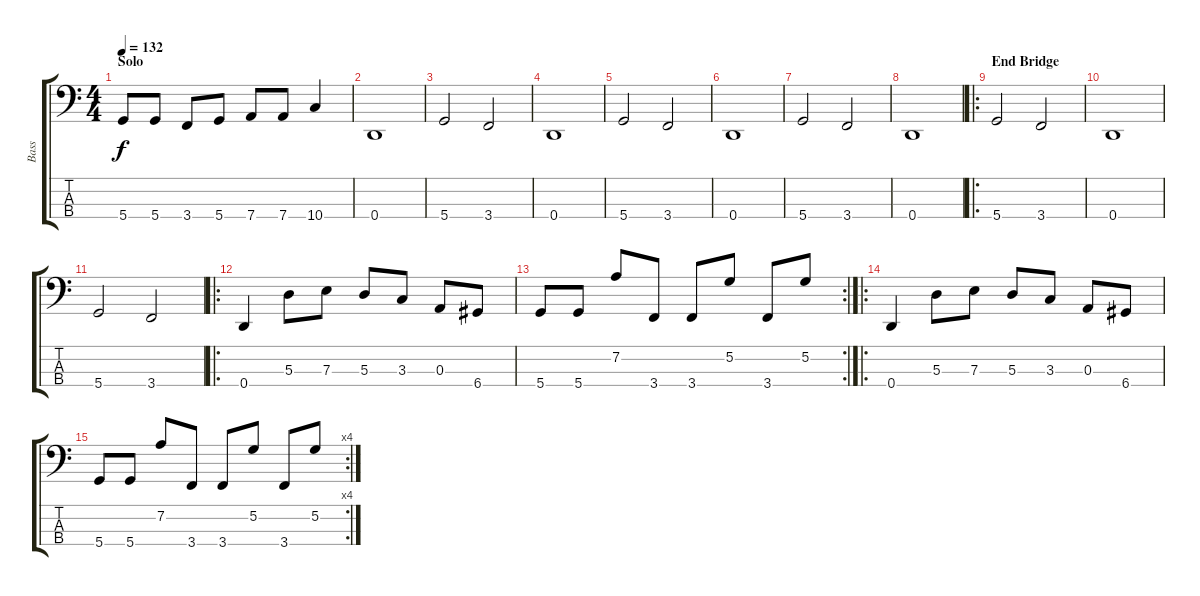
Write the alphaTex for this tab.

\track ("Bass" "Bass") {instrument electricbassfinger}
\staff {score tabs}
\tuning (G2 D2 A1 D1) {hide}
\ts (4 4)
\section ("" "Solo")
\tempo 132
\clef f4
\ks c
5.4.8{dy f} 5.4.8 3.4.8 5.4.8 7.4.8 7.4.8 10.4.4 |
0.4.1 |
5.4.2 3.4.2 |
0.4.1 |
5.4.2 3.4.2 |
0.4.1 |
5.4.2 3.4.2 |
0.4.1 |
\ro
\section ("" "End Bridge")
5.4.2 3.4.2 |
0.4.1 |
5.4.2 3.4.2 |
\ro
0.4.4 5.3.8 7.3.8 5.3.8 3.3.8 0.3.8 6.4.8 |
\rc 2
5.4.8 5.4.8 7.2.8 3.4.8 3.4.8 5.2.8 3.4.8 5.2.8 |
\ro
0.4.4 5.3.8 7.3.8 5.3.8 3.3.8 0.3.8 6.4.8 |
\rc 4
5.4.8 5.4.8 7.2.8 3.4.8 3.4.8 5.2.8 3.4.8 5.2.8
